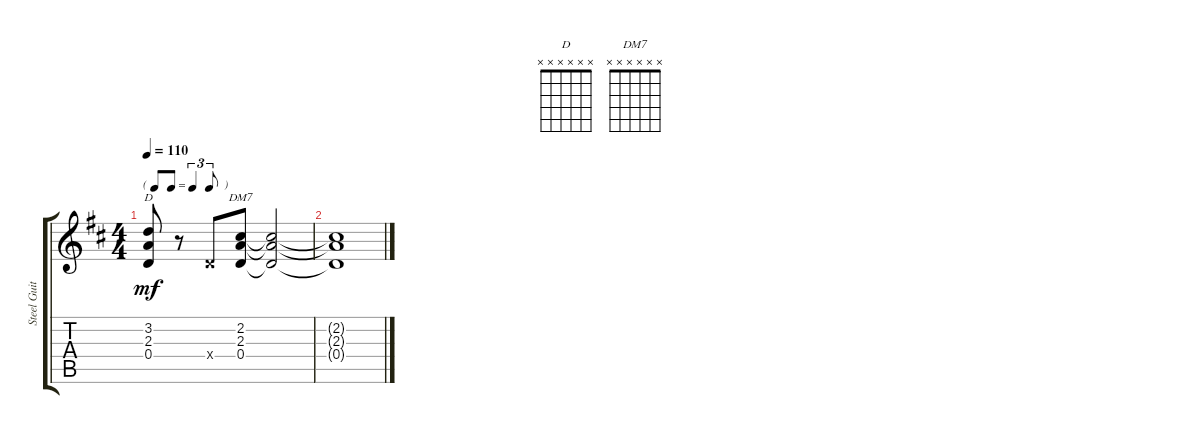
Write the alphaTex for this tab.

\track ("Steel Guitar" "Steel Guit") {instrument acousticguitarsteel}
\staff {score tabs}
\tuning (E4 B3 G3 D3 A2 E2) {hide}
\chord ("D" x x x x x x)
\chord ("DM7" x x x x x x)
\ts (4 4)
\tf triplet8th
\tempo 110
\clef g2
\ks d
(3.2 2.3 0.4).8{ch "D" dy mf} r.8 0.4{x}.8 (2.2 2.3 0.4).8{ch "DM7"} (2.2{t} 2.3{t} 0.4{t}).2 |
(2.2{t} 2.3{t} 0.4{t}).1
